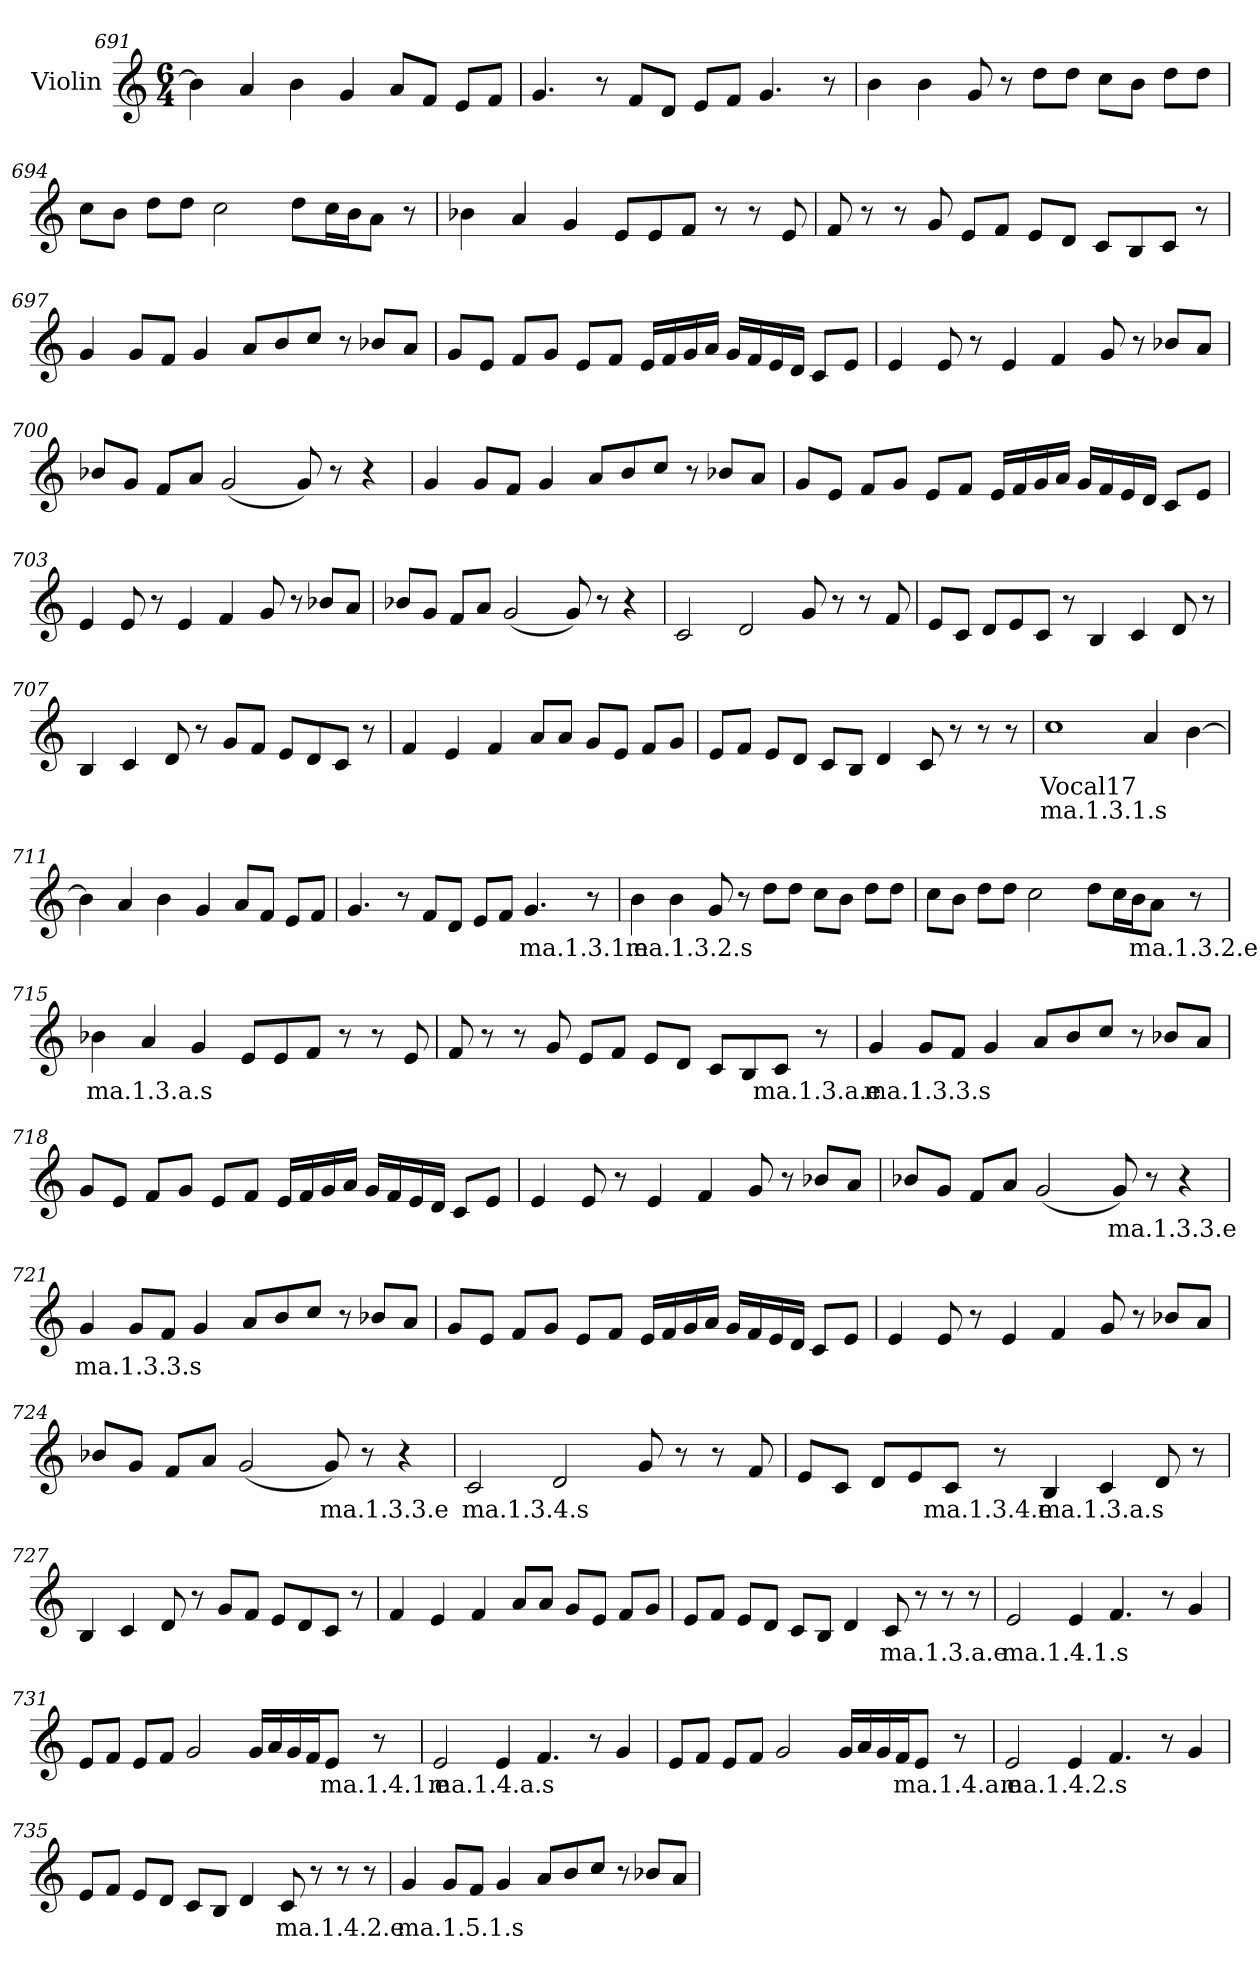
**kern	**text	**text
*part1	*part1	*part1
*staff1	*staff1	*staff1
*I"Violin	*	*
!!LO:LB:g=z
*clefG2	*	*
*k[]	*	*
*M6/4	*	*
=691	=691	=691
4b\]	.	.
4a/	.	.
4b\	.	.
4g/	.	.
8a/L	.	.
8f/J	.	.
8e/L	.	.
8f/J	.	.
=692	=692	=692
4.g/	.	.
8r	.	.
8f/L	.	.
8d/J	.	.
8e/L	.	.
8f/J	.	.
4.g/	.	.
8r	.	.
!!LO:LB:g=z
=693	=693	=693
4b\	.	.
4b\	.	.
8g/	.	.
8r	.	.
8dd\L	.	.
8dd\J	.	.
8cc\L	.	.
8b\J	.	.
8dd\L	.	.
8dd\J	.	.
=694	=694	=694
8cc\L	.	.
8b\J	.	.
8dd\L	.	.
8dd\J	.	.
2cc\	.	.
8dd\L	.	.
16cc\L	.	.
16b\J	.	.
8a\J	.	.
8r	.	.
=695	=695	=695
4b-X\	.	.
4a/	.	.
4g/	.	.
8e/L	.	.
8e/	.	.
8f/J	.	.
8r	.	.
8r	.	.
8e/	.	.
!!LO:LB:g=z
=696	=696	=696
8f/	.	.
8r	.	.
8r	.	.
8g/	.	.
8e/L	.	.
8f/J	.	.
8e/L	.	.
8d/J	.	.
8c/L	.	.
8B/	.	.
8c/J	.	.
8r	.	.
=697	=697	=697
4g/	.	.
8g/L	.	.
8f/J	.	.
4g/	.	.
8a/L	.	.
8b/	.	.
8cc/J	.	.
8r	.	.
8b-X/L	.	.
8a/J	.	.
=698	=698	=698
8g/L	.	.
8e/J	.	.
8f/L	.	.
8g/J	.	.
8e/L	.	.
8f/J	.	.
16e/LL	.	.
16f/	.	.
16g/	.	.
16a/JJ	.	.
16g/LL	.	.
16f/	.	.
16e/	.	.
16d/JJ	.	.
8c/L	.	.
8e/J	.	.
!!LO:LB:g=z
=699	=699	=699
4e/	.	.
8e/	.	.
8r	.	.
4e/	.	.
4f/	.	.
8g/	.	.
8r	.	.
8b-X/L	.	.
8a/J	.	.
=700	=700	=700
8b-X/L	.	.
8g/J	.	.
8f/L	.	.
8a/J	.	.
(2g/	.	.
8g/)	.	.
8r	.	.
4r	.	.
=701	=701	=701
4g/	.	.
8g/L	.	.
8f/J	.	.
4g/	.	.
8a/L	.	.
8b/	.	.
8cc/J	.	.
8r	.	.
8b-X/L	.	.
8a/J	.	.
!!LO:LB:g=z
=702	=702	=702
8g/L	.	.
8e/J	.	.
8f/L	.	.
8g/J	.	.
8e/L	.	.
8f/J	.	.
16e/LL	.	.
16f/	.	.
16g/	.	.
16a/JJ	.	.
16g/LL	.	.
16f/	.	.
16e/	.	.
16d/JJ	.	.
8c/L	.	.
8e/J	.	.
=703	=703	=703
4e/	.	.
8e/	.	.
8r	.	.
4e/	.	.
4f/	.	.
8g/	.	.
8r	.	.
8b-X/L	.	.
8a/J	.	.
=704	=704	=704
8b-X/L	.	.
8g/J	.	.
8f/L	.	.
8a/J	.	.
(2g/	.	.
8g/)	.	.
8r	.	.
4r	.	.
!!LO:LB:g=z
=705	=705	=705
2c/	.	.
2d/	.	.
8g/	.	.
8r	.	.
8r	.	.
8f/	.	.
=706	=706	=706
8e/L	.	.
8c/J	.	.
8d/L	.	.
8e/	.	.
8c/J	.	.
8r	.	.
4B/	.	.
4c/	.	.
8d/	.	.
8r	.	.
=707	=707	=707
4B/	.	.
4c/	.	.
8d/	.	.
8r	.	.
8g/L	.	.
8f/J	.	.
8e/L	.	.
8d/	.	.
8c/J	.	.
8r	.	.
!!LO:LB:g=z
=708	=708	=708
4f/	.	.
4e/	.	.
4f/	.	.
8a/L	.	.
8a/J	.	.
8g/L	.	.
8e/J	.	.
8f/L	.	.
8g/J	.	.
=709	=709	=709
8e/L	.	.
8f/J	.	.
8e/L	.	.
8d/J	.	.
8c/L	.	.
8B/J	.	.
4d/	.	.
8c/	.	.
8r	.	.
8r	.	.
8r	.	.
=710	=710	=710
!	!LO:LY:b	!LO:LY:b
1cc	Vocal17	ma.1.3.1.s
4a/	.	.
[4b\	.	.
=711	=711	=711
4b\]	.	.
4a/	.	.
4b\	.	.
4g/	.	.
8a/L	.	.
8f/J	.	.
8e/L	.	.
8f/J	.	.
!!LO:PB:g=z
=712	=712	=712
4.g/	.	.
8r	.	.
8f/L	.	.
8d/J	.	.
8e/L	.	.
8f/J	.	.
!	!LO:LY:b	!
4.g/	ma.1.3.1.e	.
8r	.	.
!!LO:LB:g=z
=713	=713	=713
!	!LO:LY:b	!
4b\	ma.1.3.2.s	.
4b\	.	.
8g/	.	.
8r	.	.
8dd\L	.	.
8dd\J	.	.
8cc\L	.	.
8b\J	.	.
8dd\L	.	.
8dd\J	.	.
=714	=714	=714
8cc\L	.	.
8b\J	.	.
8dd\L	.	.
8dd\J	.	.
2cc\	.	.
8dd\L	.	.
16cc\L	.	.
16b\J	.	.
!	!LO:LY:b	!
8a\J	ma.1.3.2.e	.
8r	.	.
=715	=715	=715
!	!LO:LY:b	!
4b-X\	ma.1.3.a.s	.
4a/	.	.
4g/	.	.
8e/L	.	.
8e/	.	.
8f/J	.	.
8r	.	.
8r	.	.
8e/	.	.
!!LO:LB:g=z
=716	=716	=716
8f/	.	.
8r	.	.
8r	.	.
8g/	.	.
8e/L	.	.
8f/J	.	.
8e/L	.	.
8d/J	.	.
8c/L	.	.
8B/	.	.
!	!LO:LY:b	!
8c/J	ma.1.3.a.e	.
8r	.	.
=717	=717	=717
!	!LO:LY:b	!
4g/	ma.1.3.3.s	.
8g/L	.	.
8f/J	.	.
4g/	.	.
8a/L	.	.
8b/	.	.
8cc/J	.	.
8r	.	.
8b-X/L	.	.
8a/J	.	.
!!LO:LB:g=z
=718	=718	=718
8g/L	.	.
8e/J	.	.
8f/L	.	.
8g/J	.	.
8e/L	.	.
8f/J	.	.
16e/LL	.	.
16f/	.	.
16g/	.	.
16a/JJ	.	.
16g/LL	.	.
16f/	.	.
16e/	.	.
16d/JJ	.	.
8c/L	.	.
8e/J	.	.
!!LO:LB:g=z
=719	=719	=719
4e/	.	.
8e/	.	.
8r	.	.
4e/	.	.
4f/	.	.
8g/	.	.
8r	.	.
8b-X/L	.	.
8a/J	.	.
=720	=720	=720
8b-X/L	.	.
8g/J	.	.
8f/L	.	.
8a/J	.	.
(2g/	.	.
!	!LO:LY:b	!
8g/)	ma.1.3.3.e	.
8r	.	.
4r	.	.
=721	=721	=721
!	!LO:LY:b	!
4g/	ma.1.3.3.s	.
8g/L	.	.
8f/J	.	.
4g/	.	.
8a/L	.	.
8b/	.	.
8cc/J	.	.
8r	.	.
8b-X/L	.	.
8a/J	.	.
!!LO:LB:g=z
=722	=722	=722
8g/L	.	.
8e/J	.	.
8f/L	.	.
8g/J	.	.
8e/L	.	.
8f/J	.	.
16e/LL	.	.
16f/	.	.
16g/	.	.
16a/JJ	.	.
16g/LL	.	.
16f/	.	.
16e/	.	.
16d/JJ	.	.
8c/L	.	.
8e/J	.	.
=723	=723	=723
4e/	.	.
8e/	.	.
8r	.	.
4e/	.	.
4f/	.	.
8g/	.	.
8r	.	.
8b-X/L	.	.
8a/J	.	.
=724	=724	=724
8b-X/L	.	.
8g/J	.	.
8f/L	.	.
8a/J	.	.
(2g/	.	.
!	!LO:LY:b	!
8g/)	ma.1.3.3.e	.
8r	.	.
4r	.	.
!!LO:LB:g=z
=725	=725	=725
!	!LO:LY:b	!
2c/	ma.1.3.4.s	.
2d/	.	.
8g/	.	.
8r	.	.
8r	.	.
8f/	.	.
=726	=726	=726
8e/L	.	.
8c/J	.	.
8d/L	.	.
8e/	.	.
!	!LO:LY:b	!
8c/J	ma.1.3.4.e	.
8r	.	.
!	!LO:LY:b	!
4B/	ma.1.3.a.s	.
4c/	.	.
8d/	.	.
8r	.	.
=727	=727	=727
4B/	.	.
4c/	.	.
8d/	.	.
8r	.	.
8g/L	.	.
8f/J	.	.
8e/L	.	.
8d/	.	.
8c/J	.	.
8r	.	.
!!LO:LB:g=z
=728	=728	=728
4f/	.	.
4e/	.	.
4f/	.	.
8a/L	.	.
8a/J	.	.
8g/L	.	.
8e/J	.	.
8f/L	.	.
8g/J	.	.
=729	=729	=729
8e/L	.	.
8f/J	.	.
8e/L	.	.
8d/J	.	.
8c/L	.	.
8B/J	.	.
4d/	.	.
!	!LO:LY:b	!
8c/	ma.1.3.a.e	.
8r	.	.
8r	.	.
8r	.	.
=730	=730	=730
!	!LO:LY:b	!
2e/	ma.1.4.1.s	.
4e/	.	.
4.f/	.	.
8r	.	.
4g/	.	.
!!LO:LB:g=z
=731	=731	=731
8e/L	.	.
8f/J	.	.
8e/L	.	.
8f/J	.	.
2g/	.	.
16g/LL	.	.
16a/	.	.
16g/	.	.
16f/J	.	.
!	!LO:LY:b	!
8e/J	ma.1.4.1.e	.
8r	.	.
=732	=732	=732
!	!LO:LY:b	!
2e/	ma.1.4.a.s	.
4e/	.	.
4.f/	.	.
8r	.	.
4g/	.	.
=733	=733	=733
8e/L	.	.
8f/J	.	.
8e/L	.	.
8f/J	.	.
2g/	.	.
16g/LL	.	.
16a/	.	.
16g/	.	.
16f/J	.	.
!	!LO:LY:b	!
8e/J	ma.1.4.a.e	.
8r	.	.
!!LO:PB:g=z
=734	=734	=734
!	!LO:LY:b	!
2e/	ma.1.4.2.s	.
4e/	.	.
4.f/	.	.
8r	.	.
4g/	.	.
=735	=735	=735
8e/L	.	.
8f/J	.	.
8e/L	.	.
8d/J	.	.
8c/L	.	.
8B/J	.	.
4d/	.	.
!	!LO:LY:b	!
8c/	ma.1.4.2.e	.
8r	.	.
8r	.	.
8r	.	.
=736	=736	=736
!	!LO:LY:b	!
4g/	ma.1.5.1.s	.
8g/L	.	.
8f/J	.	.
4g/	.	.
8a/L	.	.
8b/	.	.
8cc/J	.	.
8r	.	.
8b-X/L	.	.
8a/J	.	.
=	=	=
*-	*-	*-
